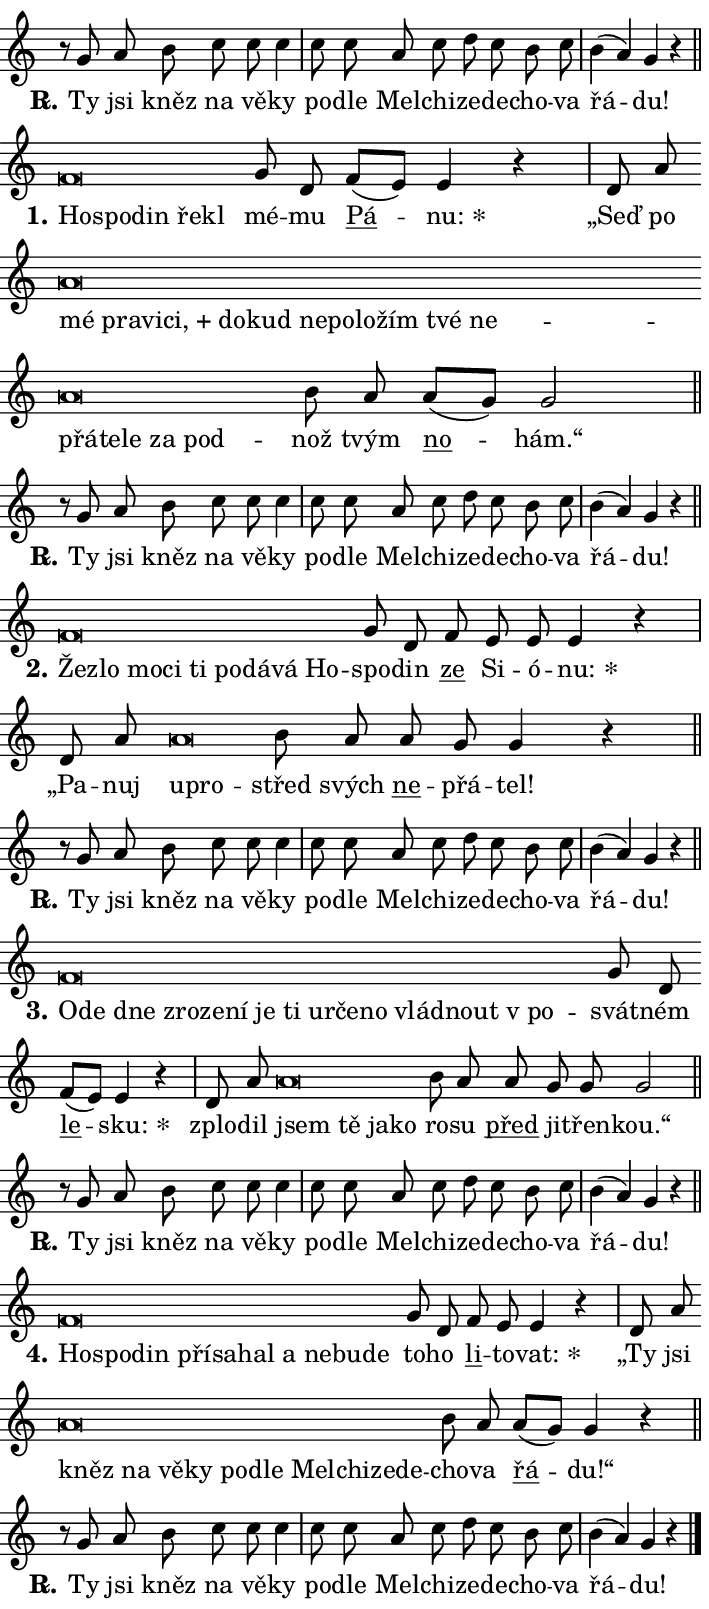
\version "2.24.0"
\header { tagline = "" }
\paper {
  indent = 0\cm
  top-margin = 0\cm
  right-margin = 0.13\cm % to fit lyric hyphens
  bottom-margin = 0\cm
  left-margin = 0\cm
  paper-width = 12\cm
  page-breaking = #ly:one-page-breaking
  system-system-spacing.basic-distance = #11
  score-system-spacing.basic-distance = #11
  ragged-last = ##f
}


%% Author: Thomas Morley
%% https://lists.gnu.org/archive/html/lilypond-user/2020-05/msg00002.html
#(define (line-position grob)
"Returns position of @var[grob} in current system:
   @code{'start}, if at first time-step
   @code{'end}, if at last time-step
   @code{'middle} otherwise
"
  (let* ((col (ly:item-get-column grob))
         (ln (ly:grob-object col 'left-neighbor))
         (rn (ly:grob-object col 'right-neighbor))
         (col-to-check-left (if (ly:grob? ln) ln col))
         (col-to-check-right (if (ly:grob? rn) rn col))
         (break-dir-left
           (and
             (ly:grob-property col-to-check-left 'non-musical #f)
             (ly:item-break-dir col-to-check-left)))
         (break-dir-right
           (and
             (ly:grob-property col-to-check-right 'non-musical #f)
             (ly:item-break-dir col-to-check-right))))
        (cond ((eqv? 1 break-dir-left) 'start)
              ((eqv? -1 break-dir-right) 'end)
              (else 'middle))))

#(define (tranparent-at-line-position vctor)
  (lambda (grob)
  "Relying on @code{line-position} select the relevant enry from @var{vctor}.
Used to determine transparency,"
    (case (line-position grob)
      ((end) (not (vector-ref vctor 0)))
      ((middle) (not (vector-ref vctor 1)))
      ((start) (not (vector-ref vctor 2))))))

noteHeadBreakVisibility =
#(define-music-function (break-visibility)(vector?)
"Makes @code{NoteHead}s transparent relying on @var{break-visibility}"
#{
  \override NoteHead.transparent =
    #(tranparent-at-line-position break-visibility)
#})

#(define delete-ledgers-for-transparent-note-heads
  (lambda (grob)
    "Reads whether a @code{NoteHead} is transparent.
If so this @code{NoteHead} is removed from @code{'note-heads} from
@var{grob}, which is supposed to be @code{LedgerLineSpanner}.
As a result ledgers are not printed for this @code{NoteHead}"
    (let* ((nhds-array (ly:grob-object grob 'note-heads))
           (nhds-list
             (if (ly:grob-array? nhds-array)
                 (ly:grob-array->list nhds-array)
                 '()))
           ;; Relies on the transparent-property being done before
           ;; Staff.LedgerLineSpanner.after-line-breaking is executed.
           ;; This is fragile ...
           (to-keep
             (remove
               (lambda (nhd)
                 (ly:grob-property nhd 'transparent #f))
               nhds-list)))
      ;; TODO find a better method to iterate over grob-arrays, similiar
      ;; to filter/remove etc for lists
      ;; For now rebuilt from scratch
      (set! (ly:grob-object grob 'note-heads)  '())
      (for-each
        (lambda (nhd)
          (ly:pointer-group-interface::add-grob grob 'note-heads nhd))
        to-keep))))

squashNotes = {
  \override NoteHead.X-extent = #'(-0.2 . 0.2)
  \override NoteHead.Y-extent = #'(-0.75 . 0)
  \override NoteHead.stencil =
    #(lambda (grob)
       (let ((pos (ly:grob-property grob 'staff-position)))
         (begin
           (if (< pos -7) (display "ERROR: Lower brevis then expected\n") (display ""))
           (if (<= pos -6) ly:text-interface::print ly:note-head::print))))
}
unSquashNotes = {
  \revert NoteHead.X-extent
  \revert NoteHead.Y-extent
  \revert NoteHead.stencil
}

hideNotes = \noteHeadBreakVisibility #begin-of-line-visible
unHideNotes = \noteHeadBreakVisibility #all-visible

% work-around for resetting accidentals
% https://lilypond.org/doc/v2.23/Documentation/notation/displaying-rhythms#unmetered-music
cadenzaMeasure = {
  \cadenzaOff
  \partial 1024 s1024
  \cadenzaOn
}

#(define-markup-command (accent layout props text) (markup?)
  "Underline accented syllable"
  (interpret-markup layout props
    #{\markup \override #'(offset . 4.3) \underline { #text }#}))

responsum = \markup \concat {
  "R" \hspace #-1.05 \path #0.1 #'((moveto 0 0.07) (lineto 0.9 0.8)) \hspace #0.05 "."
}

spaceSize = #0.6828661417322834 % exact space size for TeX Gyre Schola

\layout {
  \context {
    \Staff
    \remove "Time_signature_engraver"
    \override LedgerLineSpanner.after-line-breaking = #delete-ledgers-for-transparent-note-heads
  }
  \context {
    \Lyrics {
      \override LyricSpace.minimum-distance = \spaceSize
      \override LyricText.font-name = #"TeX Gyre Schola"
      \override LyricText.font-size = 1
      \override StanzaNumber.font-name = #"TeX Gyre Schola Bold"
      \override StanzaNumber.font-size = 1
    }
  }
  \context {
    \Score 
    \override NoteHead.text =
      #(lambda (grob) 
        (let ((pos (ly:grob-property grob 'staff-position)))
          #{\markup {
            \combine
              \halign #-0.55 \raise #(if (= pos -6) 0 0.5) \override #'(thickness . 2) \draw-line #'(3.2 . 0)
              \musicglyph "noteheads.sM1"
          }#}))
  }
}

% magnetic-lyrics.ily
%
%   written by
%     Jean Abou Samra <jean@abou-samra.fr>
%     Werner Lemberg <wl@gnu.org>
%
%   adapted by
%     Jiri Hon <jiri.hon@gmail.com>
%
% Version 2022-Apr-15

% https://www.mail-archive.com/lilypond-user@gnu.org/msg149350.html

#(define (Left_hyphen_pointer_engraver context)
   "Collect syllable-hyphen-syllable occurrences in lyrics and store
them in properties.  This engraver only looks to the left.  For
example, if the lyrics input is @code{foo -- bar}, it does the
following.

@itemize @bullet
@item
Set the @code{text} property of the @code{LyricHyphen} grob between
@q{foo} and @q{bar} to @code{foo}.

@item
Set the @code{left-hyphen} property of the @code{LyricText} grob with
text @q{foo} to the @code{LyricHyphen} grob between @q{foo} and
@q{bar}.
@end itemize

Use this auxiliary engraver in combination with the
@code{lyric-@/text::@/apply-@/magnetic-@/offset!} hook."
   (let ((hyphen #f)
         (text #f))
     (make-engraver
      (acknowledgers
       ((lyric-syllable-interface engraver grob source-engraver)
        (set! text grob)))
      (end-acknowledgers
       ((lyric-hyphen-interface engraver grob source-engraver)
        ;(when (not (grob::has-interface grob 'lyric-space-interface))
          (set! hyphen grob)));)
      ((stop-translation-timestep engraver)
       (when (and text hyphen)
         (ly:grob-set-object! text 'left-hyphen hyphen))
       (set! text #f)
       (set! hyphen #f)))))

#(define (lyric-text::apply-magnetic-offset! grob)
   "If the space between two syllables is less than the value in
property @code{LyricText@/.details@/.squash-threshold}, move the right
syllable to the left so that it gets concatenated with the left
syllable.

Use this function as a hook for
@code{LyricText@/.after-@/line-@/breaking} if the
@code{Left_@/hyphen_@/pointer_@/engraver} is active."
   (let ((hyphen (ly:grob-object grob 'left-hyphen #f)))
     (when hyphen
       (let ((left-text (ly:spanner-bound hyphen LEFT)))
         (when (grob::has-interface left-text 'lyric-syllable-interface)
           (let* ((common (ly:grob-common-refpoint grob left-text X))
                  (this-x-ext (ly:grob-extent grob common X))
                  (left-x-ext
                   (begin
                     ;; Trigger magnetism for left-text.
                     (ly:grob-property left-text 'after-line-breaking)
                     (ly:grob-extent left-text common X)))
                  ;; `delta` is the gap width between two syllables.
                  (delta (- (interval-start this-x-ext)
                            (interval-end left-x-ext)))
                  (details (ly:grob-property grob 'details))
                  (threshold (assoc-get 'squash-threshold details 0.2)))
             (when (< delta threshold)
               (let* (;; We have to manipulate the input text so that
                      ;; ligatures crossing syllable boundaries are not
                      ;; disabled.  For languages based on the Latin
                      ;; script this is essentially a beautification.
                      ;; However, for non-Western scripts it can be a
                      ;; necessity.
                      (lt (ly:grob-property left-text 'text))
                      (rt (ly:grob-property grob 'text))
                      (is-space (grob::has-interface hyphen 'lyric-space-interface))
                      (space (if is-space " " ""))
                      (extra-delta (if is-space spaceSize 0))
                      ;; Append new syllable.
                      (ltrt-space (if (and (string? lt) (string? rt))
                                (string-append lt space rt)
                                (make-concat-markup (list lt space rt))))
                      ;; Right-align `ltrt` to the right side.
                      (ltrt-space-markup (grob-interpret-markup
                               grob
                               (make-translate-markup
                                (cons (interval-length this-x-ext) 0)
                                (make-right-align-markup ltrt-space)))))
                 (begin
                   ;; Don't print `left-text`.
                   (ly:grob-set-property! left-text 'stencil #f)
                   ;; Set text and stencil (which holds all collected
                   ;; syllables so far) and shift it to the left.
                   (ly:grob-set-property! grob 'text ltrt-space)
                   (ly:grob-set-property! grob 'stencil ltrt-space-markup)
                   (ly:grob-translate-axis! grob (- (- delta extra-delta)) X))))))))))


#(define (lyric-hyphen::displace-bounds-first grob)
   ;; Make very sure this callback isn't triggered too early.
   (let ((left (ly:spanner-bound grob LEFT))
         (right (ly:spanner-bound grob RIGHT)))
     (ly:grob-property left 'after-line-breaking)
     (ly:grob-property right 'after-line-breaking)
     (ly:lyric-hyphen::print grob)))

squashThreshold = #0.4

\layout {
  \context {
    \Lyrics
    \consists #Left_hyphen_pointer_engraver
    \override LyricText.after-line-breaking =
      #lyric-text::apply-magnetic-offset!
    \override LyricHyphen.stencil = #lyric-hyphen::displace-bounds-first
    \override LyricText.details.squash-threshold = \squashThreshold
    \override LyricHyphen.minimum-distance = 0
    \override LyricHyphen.minimum-length = \squashThreshold
  }
}

squashText = \override LyricText.details.squash-threshold = 9999
unSquashText = \override LyricText.details.squash-threshold = \squashThreshold

leftText = \override LyricText.self-alignment-X = #LEFT
unLeftText = \revert LyricText.self-alignment-X

starOffset = #(lambda (grob) 
                (let ((x_offset (ly:self-alignment-interface::aligned-on-x-parent grob)))
                  (if (= x_offset 0) 0 (+ x_offset 1.2))))

star = #(define-music-function (syllable)(string?)
"Append star separator at the end of a syllable"
#{
  \once \override LyricText.X-offset = #starOffset
  \lyricmode { \markup {
    #syllable
    \override #'((font-name . "TeX Gyre Schola Bold")) \hspace #0.2 \lower #0.65 \larger "*"
  } }
#})

starAccent = #(define-music-function (syllable)(string?)
"Append star separator at the end of a syllable and make accent"
#{
  \once \override LyricText.X-offset = #starOffset
  \lyricmode { \markup {
    \accent #syllable
    \override #'((font-name . "TeX Gyre Schola Bold")) \hspace #0.2 \lower #0.65 \larger "*"
  } }
#})

breath = #(define-music-function (syllable)(string?)
"Append breathing indicator at the end of a syllable"
#{
  \lyricmode { \markup { #syllable "+" } }
#})

optionalBreath = #(define-music-function (syllable)(string?)
"Append optional breathing indicator at the end of a syllable"
#{
  \lyricmode { \markup { #syllable "(+)" } }
#})


\score {
    <<
        \new Voice = "melody" { \cadenzaOn \key c \major \relative { r8 g' a b c c c4 \cadenzaMeasure \bar "|" c8 c a c \bar "" d c b c \cadenzaMeasure \bar "|" b4( a) g r \cadenzaMeasure \bar "||" \break } }
        \new Lyrics \lyricsto "melody" { \lyricmode { \set stanza = \responsum
Ty jsi kněz na vě -- ky po -- dle Mel -- chi -- ze -- de -- cho -- va řá -- du! } }
    >>
    \layout {}
}

\score {
    <<
        \new Voice = "melody" { \cadenzaOn \key c \major \relative { \squashNotes f'\breve*1/16 \hideNotes \breve*1/16 \bar "" \breve*1/16 \bar "" \breve*1/16 \breve*1/16 \bar "" \unHideNotes \unSquashNotes g8 d \bar "" f[( e)] e4 r \cadenzaMeasure \bar "|" d8 a' \bar "" \squashNotes a\breve*1/16 \hideNotes \breve*1/16 \bar "" \breve*1/16 \bar "" \breve*1/16 \bar "" \breve*1/16 \bar "" \breve*1/16 \bar "" \breve*1/16 \bar "" \breve*1/16 \bar "" \breve*1/16 \bar "" \breve*1/16 \bar "" \breve*1/16 \bar "" \breve*1/16 \bar "" \breve*1/16 \bar "" \breve*1/16 \bar "" \breve*1/16 \bar "" \breve*1/16 \breve*1/16 \bar "" \unHideNotes \unSquashNotes b8 a \bar "" a[( g)] g2 \cadenzaMeasure \bar "||" \break } }
        \new Lyrics \lyricsto "melody" { \lyricmode { \set stanza = "1."
\leftText Ho -- \squashText spo -- din ře -- kl \unLeftText \unSquashText mé -- mu \markup \accent Pá -- \star nu: „Seď po \leftText mé \squashText pra -- vi -- \breath "ci," do -- kud ne -- po -- lo -- žím tvé ne -- přá -- te -- le za pod -- \unLeftText \unSquashText nož tvým \markup \accent no -- hám.“ } }
    >>
    \layout {}
}

\score {
    <<
        \new Voice = "melody" { \cadenzaOn \key c \major \relative { r8 g' a b c c c4 \cadenzaMeasure \bar "|" c8 c a c \bar "" d c b c \cadenzaMeasure \bar "|" b4( a) g r \cadenzaMeasure \bar "||" \break } }
        \new Lyrics \lyricsto "melody" { \lyricmode { \set stanza = \responsum
Ty jsi kněz na vě -- ky po -- dle Mel -- chi -- ze -- de -- cho -- va řá -- du! } }
    >>
    \layout {}
}

\score {
    <<
        \new Voice = "melody" { \cadenzaOn \key c \major \relative { \squashNotes f'\breve*1/16 \hideNotes \breve*1/16 \bar "" \breve*1/16 \bar "" \breve*1/16 \bar "" \breve*1/16 \bar "" \breve*1/16 \bar "" \breve*1/16 \bar "" \breve*1/16 \breve*1/16 \bar "" \unHideNotes \unSquashNotes g8 d \bar "" f e e e4 r \cadenzaMeasure \bar "|" d8 a' \bar "" \squashNotes a\breve*1/16 \hideNotes \breve*1/16 \bar "" \unHideNotes \unSquashNotes b8 a \bar "" a g g4 r \cadenzaMeasure \bar "||" \break } }
        \new Lyrics \lyricsto "melody" { \lyricmode { \set stanza = "2."
\leftText Žez -- \squashText lo mo -- ci ti po -- dá -- vá Ho -- \unLeftText \unSquashText spo -- din \markup \accent ze Si -- ó -- \star nu: „Pa -- nuj \leftText u -- \squashText pro -- \unLeftText \unSquashText střed svých \markup \accent ne -- přá -- tel! } }
    >>
    \layout {}
}

\score {
    <<
        \new Voice = "melody" { \cadenzaOn \key c \major \relative { r8 g' a b c c c4 \cadenzaMeasure \bar "|" c8 c a c \bar "" d c b c \cadenzaMeasure \bar "|" b4( a) g r \cadenzaMeasure \bar "||" \break } }
        \new Lyrics \lyricsto "melody" { \lyricmode { \set stanza = \responsum
Ty jsi kněz na vě -- ky po -- dle Mel -- chi -- ze -- de -- cho -- va řá -- du! } }
    >>
    \layout {}
}

\score {
    <<
        \new Voice = "melody" { \cadenzaOn \key c \major \relative { \squashNotes f'\breve*1/16 \hideNotes \breve*1/16 \bar "" \breve*1/16 \bar "" \breve*1/16 \bar "" \breve*1/16 \bar "" \breve*1/16 \bar "" \breve*1/16 \bar "" \breve*1/16 \bar "" \breve*1/16 \bar "" \breve*1/16 \bar "" \breve*1/16 \bar "" \breve*1/16 \bar "" \breve*1/16 \breve*1/16 \bar "" \unHideNotes \unSquashNotes g8 d \bar "" f[( e)] e4 r \cadenzaMeasure \bar "|" d8 a' \bar "" \squashNotes a\breve*1/16 \hideNotes \breve*1/16 \bar "" \breve*1/16 \breve*1/16 \bar "" \unHideNotes \unSquashNotes b8 a \bar "" a g g g2 \cadenzaMeasure \bar "||" \break } }
        \new Lyrics \lyricsto "melody" { \lyricmode { \set stanza = "3."
\leftText O -- \squashText de dne zro -- ze -- ní je ti ur -- če -- no vlád -- nout "v po" -- \unLeftText \unSquashText svát -- ném \markup \accent le -- \star sku: zplo -- dil \leftText jsem \squashText tě ja -- ko \unLeftText \unSquashText ro -- su \markup \accent před ji -- třen -- kou.“ } }
    >>
    \layout {}
}

\score {
    <<
        \new Voice = "melody" { \cadenzaOn \key c \major \relative { r8 g' a b c c c4 \cadenzaMeasure \bar "|" c8 c a c \bar "" d c b c \cadenzaMeasure \bar "|" b4( a) g r \cadenzaMeasure \bar "||" \break } }
        \new Lyrics \lyricsto "melody" { \lyricmode { \set stanza = \responsum
Ty jsi kněz na vě -- ky po -- dle Mel -- chi -- ze -- de -- cho -- va řá -- du! } }
    >>
    \layout {}
}

\score {
    <<
        \new Voice = "melody" { \cadenzaOn \key c \major \relative { \squashNotes f'\breve*1/16 \hideNotes \breve*1/16 \bar "" \breve*1/16 \bar "" \breve*1/16 \bar "" \breve*1/16 \bar "" \breve*1/16 \bar "" \breve*1/16 \bar "" \breve*1/16 \bar "" \breve*1/16 \breve*1/16 \bar "" \unHideNotes \unSquashNotes g8 d \bar "" f e e4 r \cadenzaMeasure \bar "|" d8 a' \bar "" \squashNotes a\breve*1/16 \hideNotes \breve*1/16 \bar "" \breve*1/16 \bar "" \breve*1/16 \bar "" \breve*1/16 \bar "" \breve*1/16 \bar "" \breve*1/16 \bar "" \breve*1/16 \bar "" \breve*1/16 \breve*1/16 \bar "" \unHideNotes \unSquashNotes b8 a \bar "" a[( g)] g4 r \cadenzaMeasure \bar "||" \break } }
        \new Lyrics \lyricsto "melody" { \lyricmode { \set stanza = "4."
\leftText Ho -- \squashText spo -- din pří -- sa -- hal a ne -- bu -- de \unLeftText \unSquashText to -- ho \markup \accent li -- to -- \star vat: „Ty jsi \leftText kněz \squashText na vě -- ky po -- dle Mel -- chi -- ze -- de -- \unLeftText \unSquashText cho -- va \markup \accent řá -- du!“ } }
    >>
    \layout {}
}

\score {
    <<
        \new Voice = "melody" { \cadenzaOn \key c \major \relative { r8 g' a b c c c4 \cadenzaMeasure \bar "|" c8 c a c \bar "" d c b c \cadenzaMeasure \bar "|" b4( a) g r \cadenzaMeasure \bar "||" \break } \bar "|." }
        \new Lyrics \lyricsto "melody" { \lyricmode { \set stanza = \responsum
Ty jsi kněz na vě -- ky po -- dle Mel -- chi -- ze -- de -- cho -- va řá -- du! } }
    >>
    \layout {}
}
